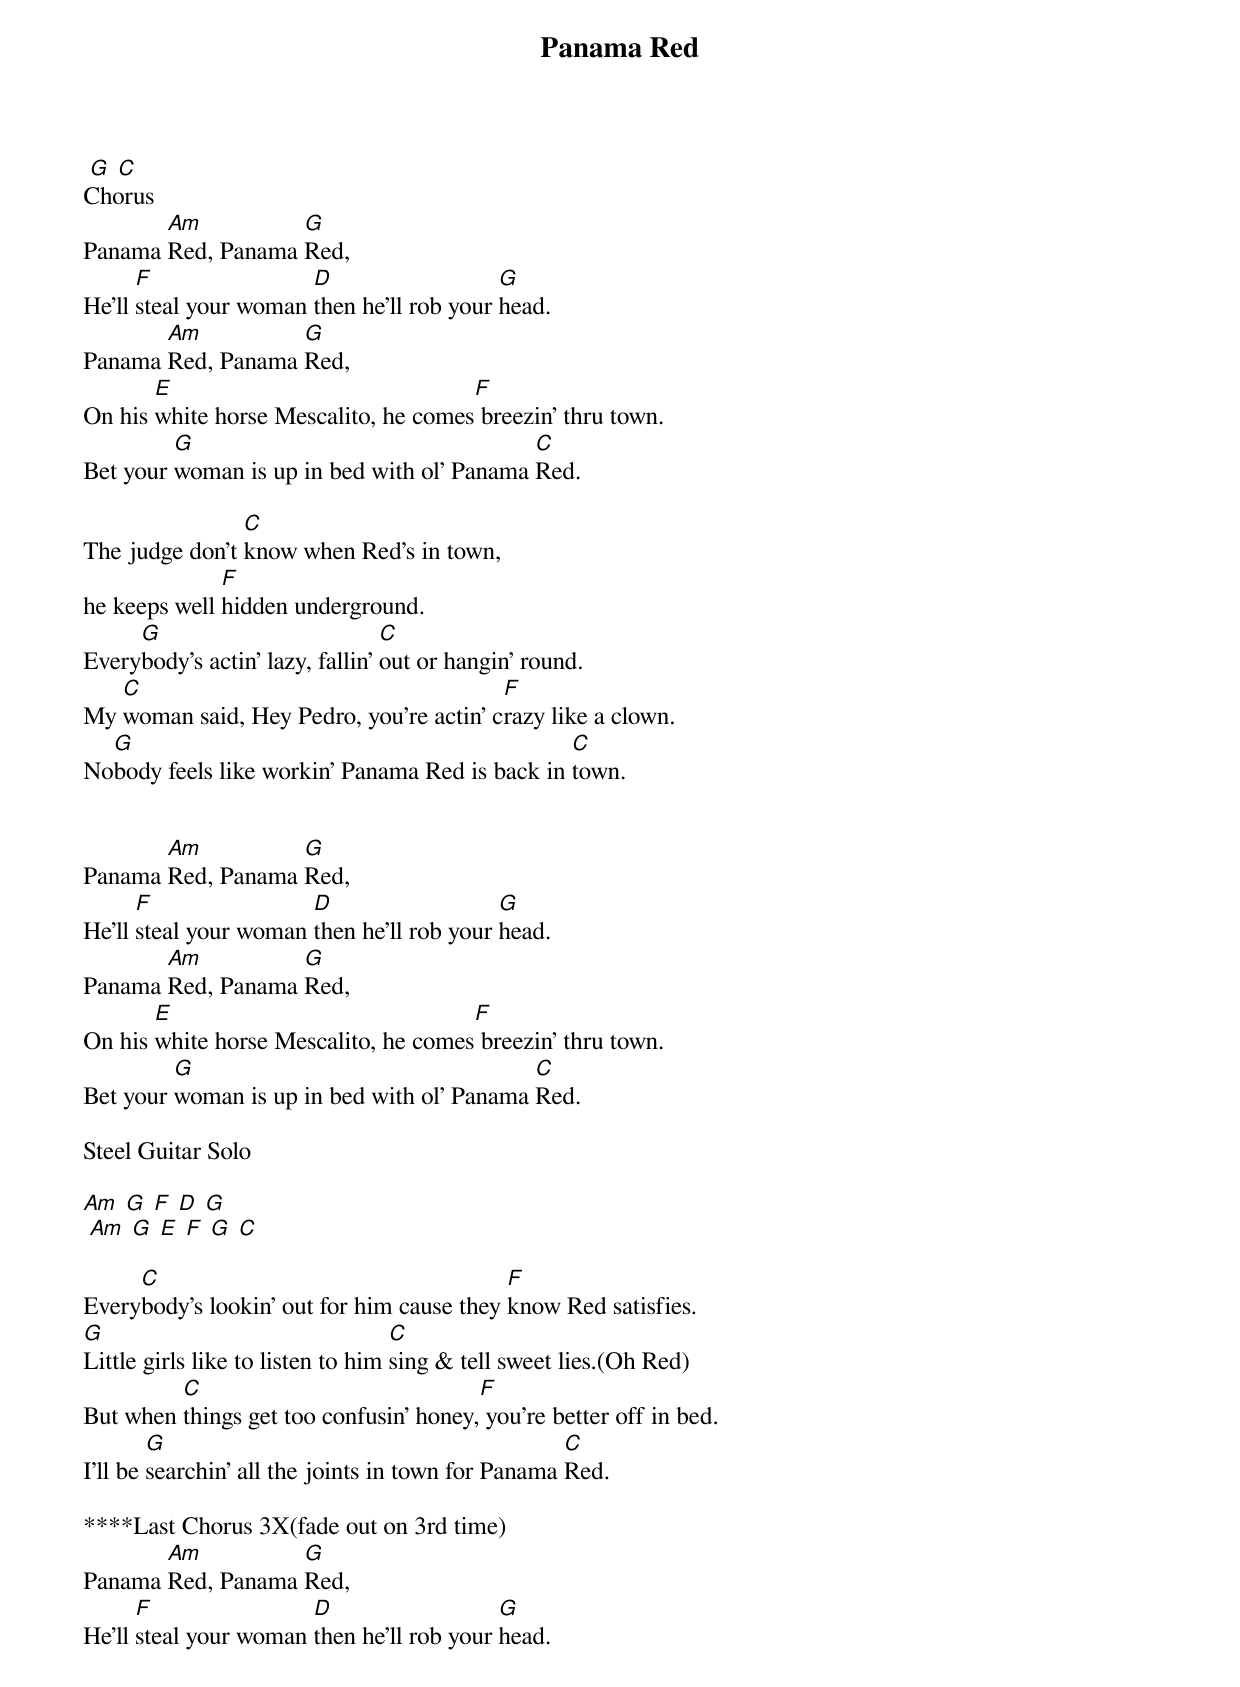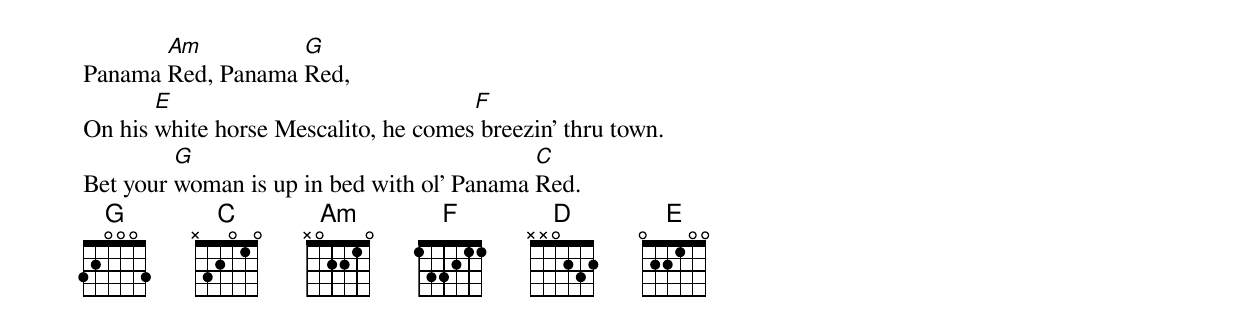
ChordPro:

{title:Panama Red}

 [G] [C]
Chorus
Panama [Am]Red, Panama [G]Red,
He'll [F]steal your woman [D]then he'll rob your [G]head.
Panama [Am]Red, Panama [G]Red,
On his [E]white horse Mescalito, he comes[F] breezin' thru town.
Bet your [G]woman is up in bed with ol' Panama [C]Red.

The judge don't [C]know when Red's in town,
he keeps well [F]hidden underground.
Every[G]body's actin' lazy, fallin' [C]out or hangin' round.
My [C]woman said, Hey Pedro, you're actin' c[F]razy like a clown.
No[G]body feels like workin' Panama Red is back in [C]town.


Panama [Am]Red, Panama [G]Red,
He'll [F]steal your woman [D]then he'll rob your [G]head.
Panama [Am]Red, Panama [G]Red,
On his [E]white horse Mescalito, he comes[F] breezin' thru town.
Bet your [G]woman is up in bed with ol' Panama [C]Red.

Steel Guitar Solo

[Am] [G] [F] [D] [G]
 [Am] [G] [E] [F] [G] [C]

Every[C]body's lookin' out for him cause they [F]know Red satisfies.
[G]Little girls like to listen to him [C]sing & tell sweet lies.(Oh Red)
But when [C]things get too confusin' honey,[F] you're better off in bed.
I'll be [G]searchin' all the joints in town for Panama [C]Red.

****Last Chorus 3X(fade out on 3rd time)
Panama [Am]Red, Panama [G]Red,
He'll [F]steal your woman [D]then he'll rob your [G]head.
Panama [Am]Red, Panama [G]Red,
On his [E]white horse Mescalito, he comes[F] breezin' thru town.
Bet your [G]woman is up in bed with ol' Panama [C]Red.
